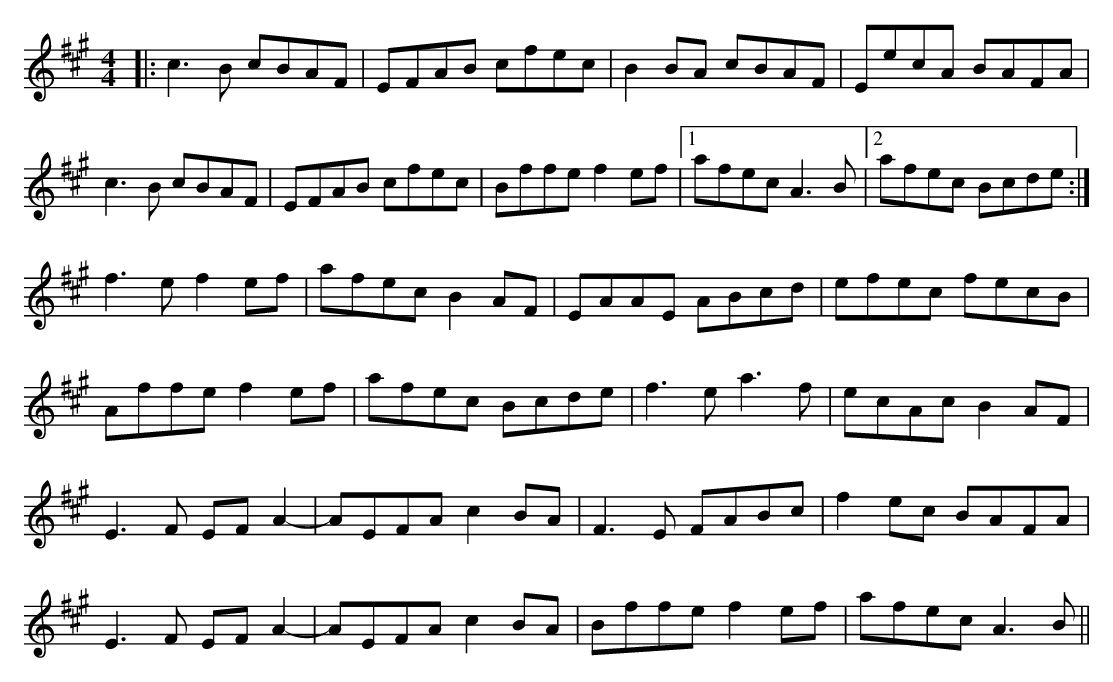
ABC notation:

X:1
M:4/4
K:A
|:c3 B cBAF|EFAB cfec|B2 BA cBAF|EecA BAFA|
c3 B cBAF|EFAB cfec|Bffe f2 ef|1 afec A3B|2afec Bcde:|
f3 e f2 ef|afec B2 AF|EAAE ABcd|efec fecB|
Affe f2 ef|afec Bcde|f3 e a3 f|ecAc B2 AF|
E3 F EF A2-|AEFA c2 BA|F3 E FABc|f2 ec BAFA|
E3 F EF A2-|AEFA c2 BA|Bffe f2 ef|afec A3B||
